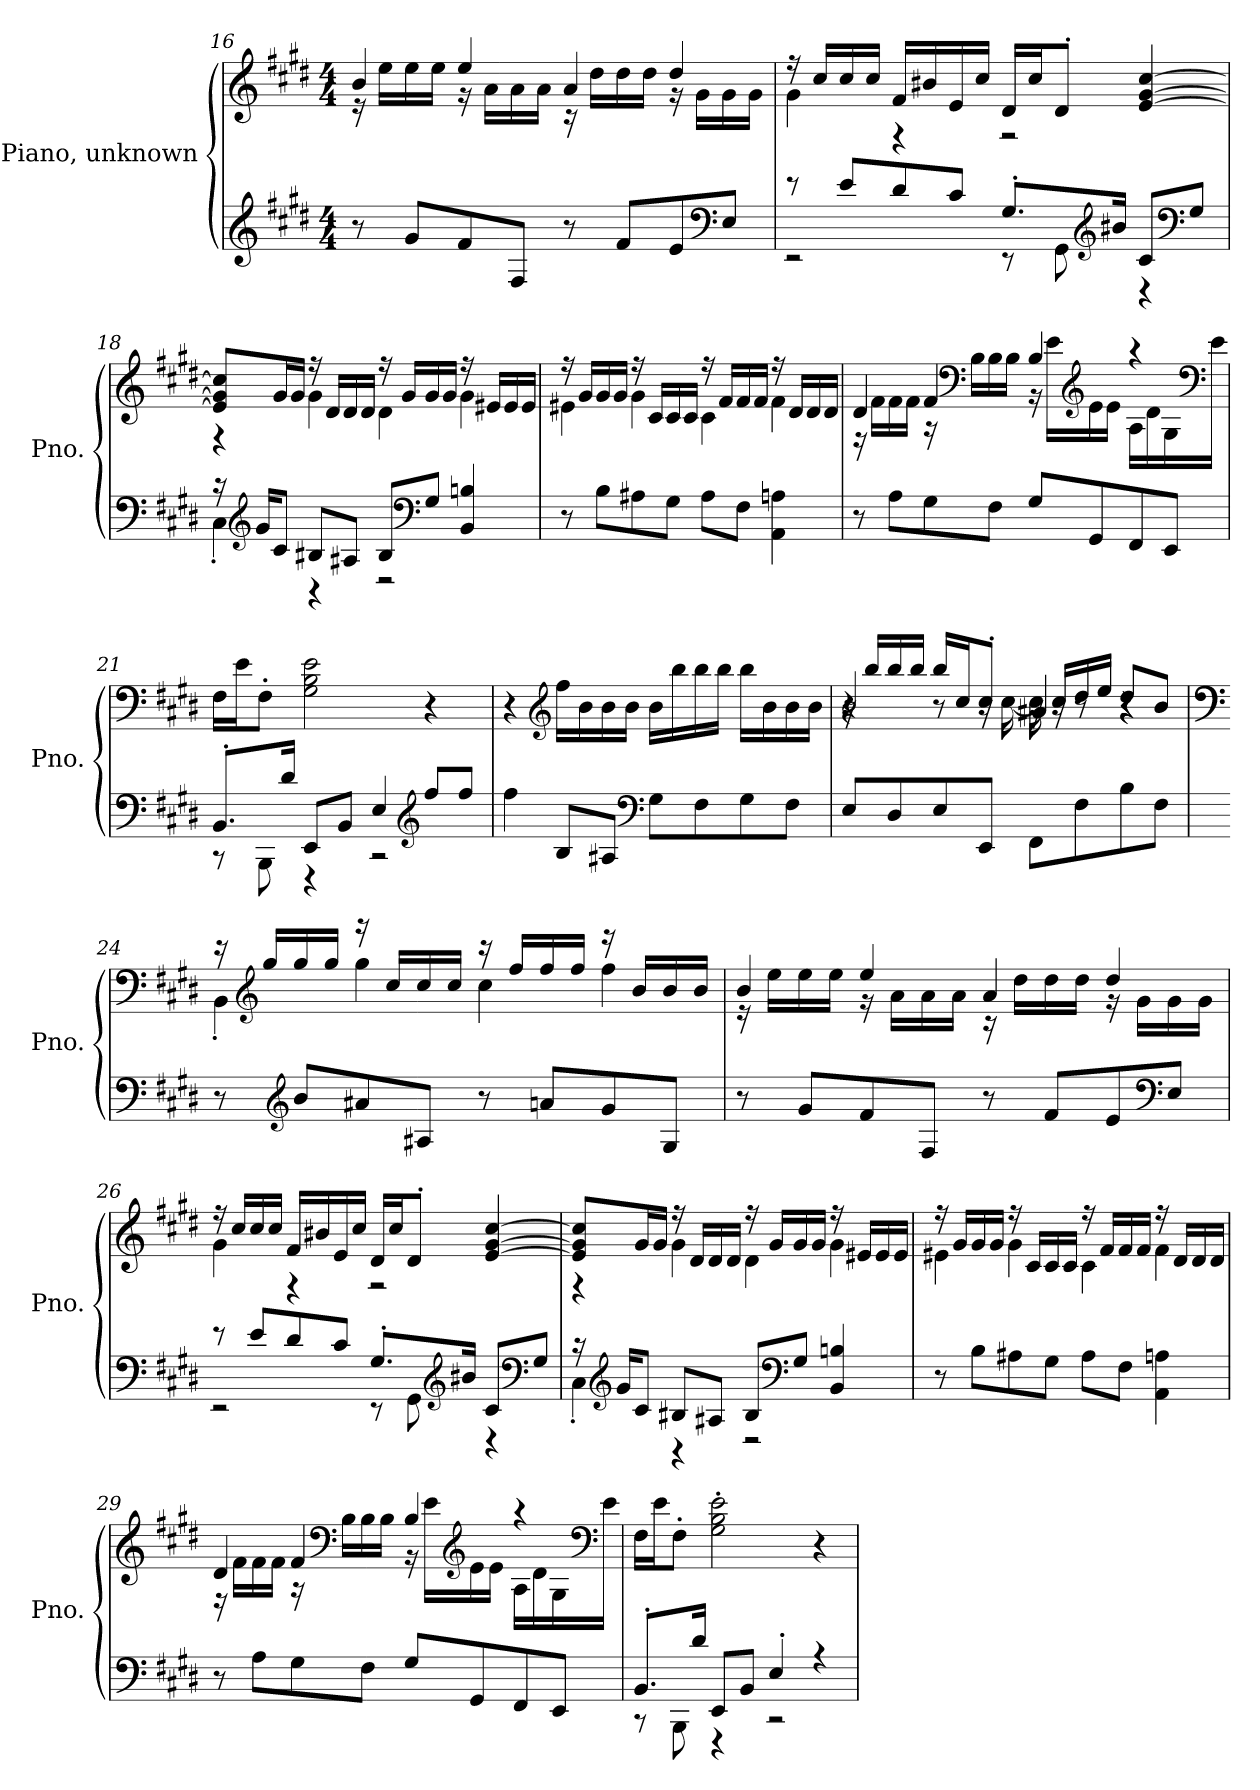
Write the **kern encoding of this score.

**kern	**kern
*part1	*part1
*staff2	*staff1
*I"Piano, unknown	*
*I'Pno.	*
*clefG2	*clefG2
*k[f#c#g#d#]	*k[f#c#g#d#]
*M4/4	*M4/4
=16	=16
*	*^
8r	4b/	16r
.	.	16ee\LL
8g#/L	.	16ee\
.	.	16ee\JJ
8f#/	4ee/	16r
.	.	16a\LL
8F#/J	.	16a\
.	.	16a\JJ
8r	4a/	16r
.	.	16dd#\LL
8f#/L	.	16dd#\
.	.	16dd#\JJ
8e/	4dd#/	16r
.	.	16g#\LL
*clefF4	*	*
8E/J	.	16g#\
.	.	16g#\JJ
!!LO:LB:g=z	!!
=17	=17	=17
*^	*	*
8r	2r	16r	4g#\
.	.	16cc#/LL	.
8e/L	.	16cc#/	.
.	.	16cc#/JJ	.
8d#/	.	16f#/LL	4r
.	.	16b#X/	.
8c#/J	.	16e/	.
.	.	16cc#/JJ	.
8.G#'/L	8r	16d#/LL	2r
.	.	16cc#/J	.
.	8GG#\	8d#'/J	.
*clefG2	*	*	*
16b#X/Jk	.	.	.
8c#/L	4r	[4e/ [4g#/ [4cc#/	.
*clefF4	*	*	*
8G#/J	.	.	.
=18	=18	=18	=18
16r	4C#'\	8e/] 8g#/] 8cc#/]L	4r
*clefG2	*	*	*
16g#/KL	.	.	.
8c#/J	.	16g#/L	.
.	.	16g#/JJ	.
8B#X/L	4r	16r	4g#\
.	.	16d#/LL	.
8A#X/J	.	16d#/	.
.	.	16d#/JJ	.
8B#/L	2r	16r	4d#\
.	.	16g#/LL	.
*clefF4	*	*	*
8G#/J	.	16g#/	.
.	.	16g#/JJ	.
4BB/ 4Bn/	.	16r	4g#\
.	.	16e#X/LL	.
.	.	16e#/	.
.	.	16e#/JJ	.
*v	*v	*	*
!!LO:LB:g=z	!!
=19	=19	=19
8r	16r	4e#X\
.	16g#/LL	.
8B\L	16g#/	.
.	16g#/JJ	.
8A#X\	16r	4g#\
.	16c#/LL	.
8G#\J	16c#/	.
.	16c#/JJ	.
8A#\L	16r	4c#\
.	16f#/LL	.
8F#\J	16f#/	.
.	16f#/JJ	.
4AA\ 4An\	16r	4f#\
.	16d#/LL	.
.	16d#/	.
.	16d#/JJ	.
=20	=20	=20
8r	4d#/	16r
.	.	16f#\LL
8A\L	.	16f#\
.	.	16f#\JJ
8G#\	4f#/	16r
*	*clefF4	*
.	.	16B\LL
8F#\J	.	16B\
.	.	16B\JJ
8G#/L	4B/	16r
.	.	16e\LL
*	*clefG2	*
8GG#/	.	16e\
.	.	16e\JJ
8FF#/	4r	16A\LL
.	.	16d#\
8EE/J	.	16G#\
*	*clefF4	*
.	.	16e\JJ
*	*v	*v
!!LO:LB:g=z
=21	=21
*^	*
8.BB'/L	8r	16F#\LL
.	.	16e\J
.	8BBB\	8F#'\J
16d#/Jk	.	.
8EE/L	4r	2G#\ 2B\ 2e\
8BB/J	.	.
4E/	2r	.
*clefG2	*	*
8ff#/L	.	4r
8ff#/J	.	.
*v	*v	*
=22	=22
4ff#\	4r
*	*clefG2
8B/L	16ff#\LL
.	16b\
8A#X/J	16b\
.	16b\JJ
*clefF4	*
8G#\L	16b\LL
.	16bb\
8F#\	16bb\
.	16bb\JJ
8G#\	16bb\LL
.	16b\
8F#\J	16b\
.	16b\JJ
!!LO:LB:g=z
=23	=23
*	*^
*	*	*^
8E/L	16r	4r	2b/
.	16bb/LL	.	.
8D#/	16bb/	.	.
.	16bb/JJ	.	.
8E/	16bb/LL	8r	.
.	16cc#/J	.	.
8EE/J	8cc#'/J	16r	.
.	.	[16cc#\	.
8FF#\L	16r	16cc#\]	4a#X/
.	16cc#/LL	16r	.
8F#\	16dd#/	8r	.
.	16ee/JJ	.	.
8B\	8dd#/L	4r	4r
8F#\J	8b/J	.	.
*	*v	*v	*v
=24	=24
*	*clefF4
*	*^
8r	16r	4BB'\
*	*clefG2	*
.	16gg#/LL	.
*clefG2	*	*
8b/L	16gg#/	.
.	16gg#/JJ	.
8a#X/	16r	4gg#\
.	16cc#/LL	.
8A#X/J	16cc#/	.
.	16cc#/JJ	.
8r	16r	4cc#\
.	16ff#/LL	.
8an/L	16ff#/	.
.	16ff#/JJ	.
8g#/	16r	4ff#\
.	16b/LL	.
8G#/J	16b/	.
.	16b/JJ	.
!!LO:PB:g=z	!!
=25	=25	=25
8r	4b/	16r
.	.	16ee\LL
8g#/L	.	16ee\
.	.	16ee\JJ
8f#/	4ee/	16r
.	.	16a\LL
8F#/J	.	16a\
.	.	16a\JJ
8r	4a/	16r
.	.	16dd#\LL
8f#/L	.	16dd#\
.	.	16dd#\JJ
8e/	4dd#/	16r
.	.	16g#\LL
*clefF4	*	*
8E/J	.	16g#\
.	.	16g#\JJ
=26	=26	=26
*^	*	*
8r	2r	16r	4g#\
.	.	16cc#/LL	.
8e/L	.	16cc#/	.
.	.	16cc#/JJ	.
8d#/	.	16f#/LL	4r
.	.	16b#X/	.
8c#/J	.	16e/	.
.	.	16cc#/JJ	.
8.G#'/L	8r	16d#/LL	2r
.	.	16cc#/J	.
.	8GG#\	8d#'/J	.
*clefG2	*	*	*
16b#X/Jk	.	.	.
8c#/L	4r	[4e/ [4g#/ [4cc#/	.
*clefF4	*	*	*
8G#/J	.	.	.
!!LO:LB:g=z	!!
=27	=27	=27	=27
16r	4C#'\	8e/] 8g#/] 8cc#/]L	4r
*clefG2	*	*	*
16g#/KL	.	.	.
8c#/J	.	16g#/L	.
.	.	16g#/JJ	.
8B#X/L	4r	16r	4g#\
.	.	16d#/LL	.
8A#X/J	.	16d#/	.
.	.	16d#/JJ	.
8B#/L	2r	16r	4d#\
.	.	16g#/LL	.
*clefF4	*	*	*
8G#/J	.	16g#/	.
.	.	16g#/JJ	.
4BB/ 4Bn/	.	16r	4g#\
.	.	16e#X/LL	.
.	.	16e#/	.
.	.	16e#/JJ	.
*v	*v	*	*
=28	=28	=28
8r	16r	4e#X\
.	16g#/LL	.
8B\L	16g#/	.
.	16g#/JJ	.
8A#X\	16r	4g#\
.	16c#/LL	.
8G#\J	16c#/	.
.	16c#/JJ	.
8A#\L	16r	4c#\
.	16f#/LL	.
8F#\J	16f#/	.
.	16f#/JJ	.
4AA\ 4An\	16r	4f#\
.	16d#/LL	.
.	16d#/	.
.	16d#/JJ	.
!!LO:LB:g=z	!!
=29	=29	=29
8r	4d#/	16r
.	.	16f#\LL
8A\L	.	16f#\
.	.	16f#\JJ
8G#\	4f#/	16r
*	*clefF4	*
.	.	16B\LL
8F#\J	.	16B\
.	.	16B\JJ
8G#/L	4B/	16r
.	.	16e\LL
*	*clefG2	*
8GG#/	.	16e\
.	.	16e\JJ
8FF#/	4r	16A\LL
.	.	16d#\
8EE/J	.	16G#\
*	*clefF4	*
.	.	16e\JJ
*	*v	*v
=30	=30
*^	*
8.BB'/L	8r	16F#\LL
.	.	16e\J
.	8BBB\	8F#'\J
16d#/Jk	.	.
8EE/L	4r	2G#\' 2B\' 2e\'
8BB/J	.	.
4E'/	2r	.
4r	.	4r
*v	*v	*
=	=
*-	*-
